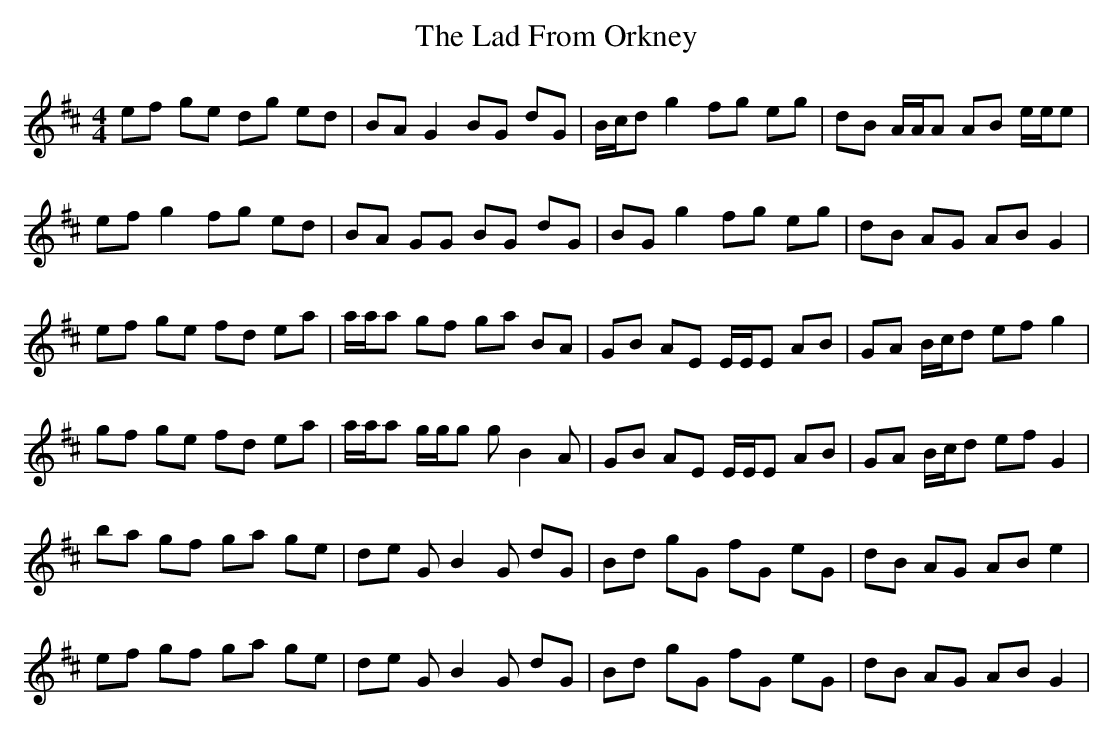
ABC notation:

X:1
T: The Lad From Orkney
M: 4/4
L: 1/8
K: Dmaj
ef ge dg ed|BA G2 BG dG|B/2c/2d g2 fg eg|dB A/2A/2A AB e/2e/2e|
ef g2 fg ed|BA GG BG dG|BG g2 fg eg|dB AG AB G2|
ef ge fd ea|a/2a/2a gf ga BA|GB AE E/2E/2E AB|GA B/2c/2d ef g2|
gf ge fd ea|a/2a/2a g/2g/2g gB2A|GB AE E/2E/2E AB|GA B/2c/2d ef G2|
ba gf ga ge|de GB2G dG|Bd gG fG eG|dB AG AB e2|
ef gf ga ge|de GB2G dG|Bd gG fG eG|dB AG AB G2|
